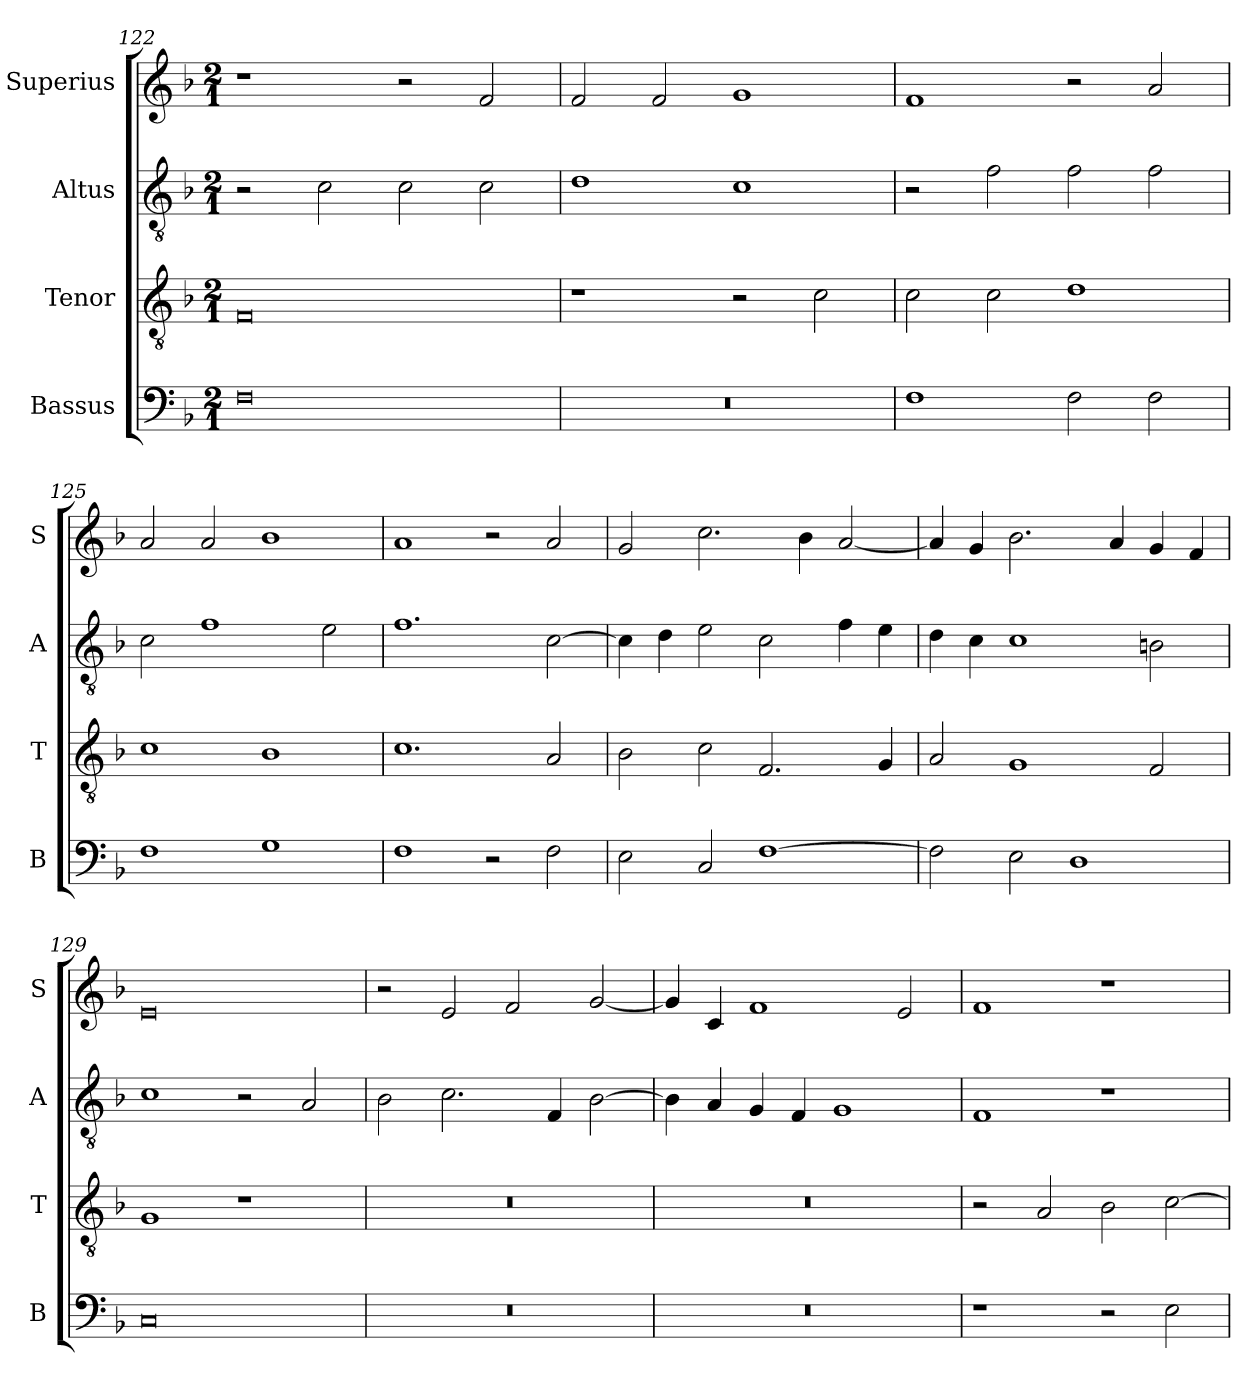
**kern	**kern	**kern	**kern
*part4	*part3	*part2	*part1
*staff4	*staff3	*staff2	*staff1
*I"Bassus	*I"Tenor	*I"Altus	*I"Superius
*I'B	*I'T	*I'A	*I'S
*clefF4	*clefGv2	*clefGv2	*clefG2
*k[b-]	*k[b-]	*k[b-]	*k[b-]
*F:	*F:	*F:	*F:
*M2/1	*M2/1	*M2/1	*M2/1
=122	=122	=122	=122
0F	0F	2r	1r
.	.	2c	.
.	.	2c	2r
.	.	2c	2f
=123	=123	=123	=123
0r	1r	1d	2f
.	.	.	2f
.	2r	1c	1g
.	2c	.	.
=124	=124	=124	=124
1F	2c	2r	1f
.	2c	2f	.
2F	1d	2f	2r
2F	.	2f	2a
=125	=125	=125	=125
1F	1c	2c	2a
.	.	1f	2a
1G	1B-	.	1b-
.	.	2e	.
=126	=126	=126	=126
1F	1.c	1.f	1a
2r	.	.	2r
2F	2A	[2c	2a
=127	=127	=127	=127
2E	2B-	4c]	2g
.	.	4d	.
2C	2c	2e	2.cc
[1F	2.F	2c	.
.	.	.	4b-
.	.	4f	[2a
.	4G	4e	.
=128	=128	=128	=128
2F]	2A	4d	4a]
.	.	4c	4g
2E	1G	1c	2.b-
1D	.	.	.
.	.	.	4a
.	2F	2Bn	4g
.	.	.	4f
=129	=129	=129	=129
0C	1G	1c	0e
.	1r	2r	.
.	.	2A	.
=130	=130	=130	=130
0r	0r	2B-	2r
.	.	2.c	2e
.	.	.	2f
.	.	4F	.
.	.	[2B-	[2g
=131	=131	=131	=131
0r	0r	4B-]	4g]
.	.	4A	4c
.	.	4G	1f
.	.	4F	.
.	.	1G	.
.	.	.	2e
=132	=132	=132	=132
1r	2r	1F	1f
.	2A	.	.
2r	2B-	1r	1r
2E	[2c	.	.
=	=	=	=
*-	*-	*-	*-
